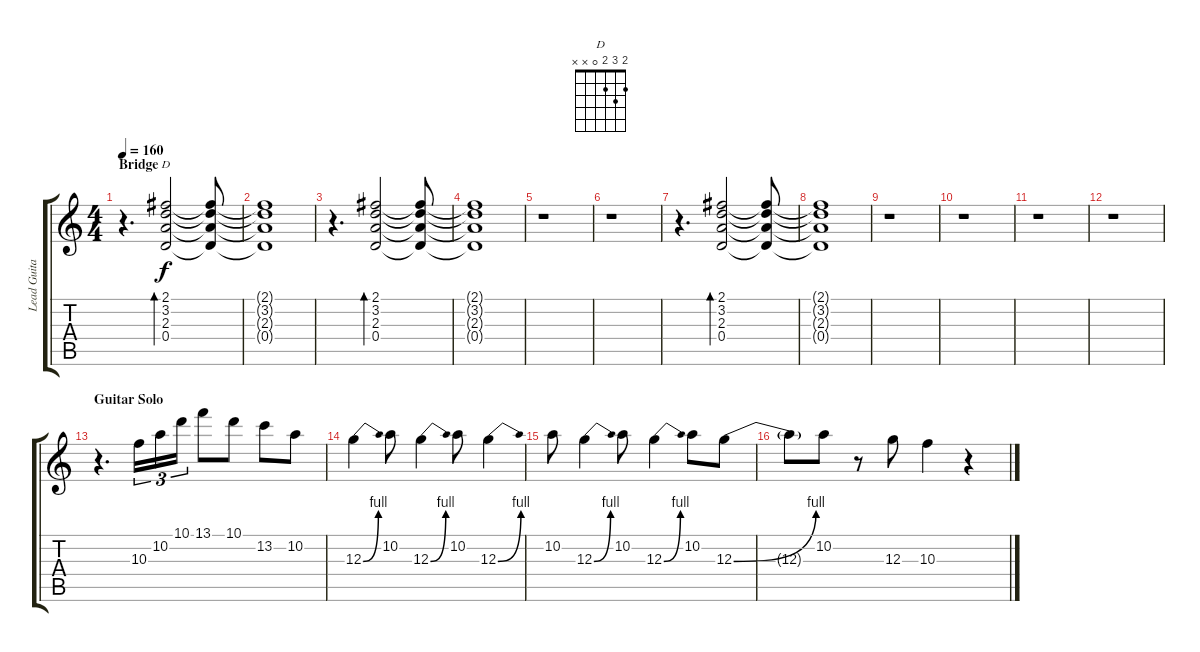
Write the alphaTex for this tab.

\track ("Lead Guitar" "Lead Guita") {instrument electricguitarclean}
\staff {score tabs}
\tuning (E4 B3 G3 D3 A2 E2) {hide}
\chord ("D" 2 3 2 0 x x)
\ts (4 4)
\section ("" "Bridge")
\tempo 160
\clef g2
\ks c
r.4{d dy f} (2.1 3.2 2.3 0.4).2{bd 240 ch "D" volume 12} (2.1{t} 3.2{t} 2.3{t} 0.4{t}).8 |
(2.1{t} 3.2{t} 2.3{t} 0.4{t}).1 |
r.4{d} (2.1 3.2 2.3 0.4).2{bd 240} (2.1{t} 3.2{t} 2.3{t} 0.4{t}).8 |
(2.1{t} 3.2{t} 2.3{t} 0.4{t}).1 |
r.1 |
r.1 |
r.4{d} (2.1 3.2 2.3 0.4).2{bd 240} (2.1{t} 3.2{t} 2.3{t} 0.4{t}).8 |
(2.1{t} 3.2{t} 2.3{t} 0.4{t}).1 |
r.1 |
r.1 |
r.1 |
r.1 |
\section ("" "Guitar Solo")
r.4{d} 10.3.16{tu (3 2) volume 16} 10.2.16{tu (3 2)} 10.1.16{tu (3 2)} 13.1.8 10.1.8 13.2.8 10.2.8 |
12.3{be (bend 0 0 60 4)}.4 10.2.8 12.3{be (bend 0 0 60 4)}.4 10.2.8 12.3{be (bend 0 0 60 4)}.4 |
10.2.8 12.3{be (bend 0 0 60 4)}.4 10.2.8 12.3{be (bend 0 0 60 4)}.4 10.2.8 12.3{be (bend 0 0 60 4)}.8 |
12.3{t}.8 10.2.8 r.8 12.3.8 10.3.4 r.4
